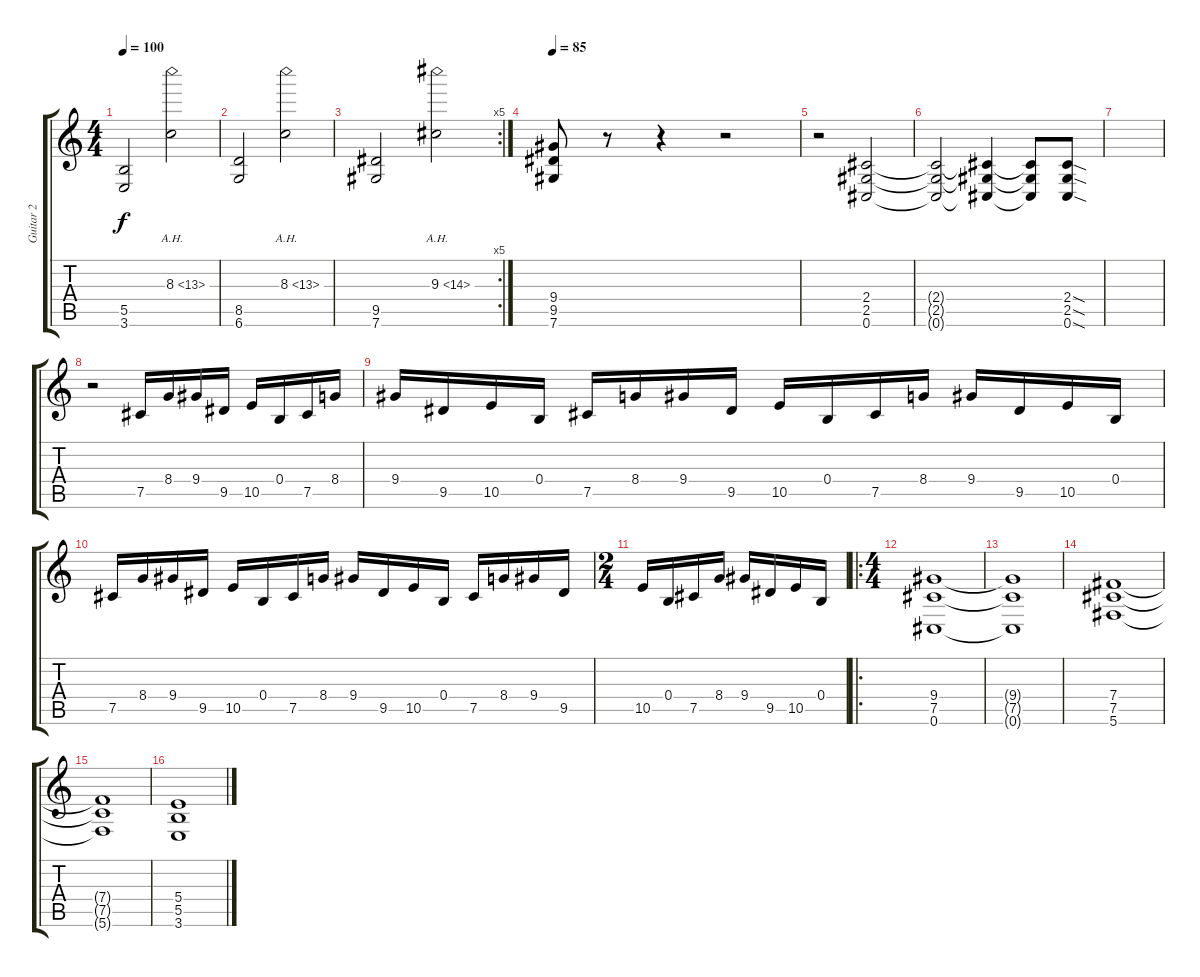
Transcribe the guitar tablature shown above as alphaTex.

\track ("Guitar 2" "Guitar 2") {instrument distortionguitar}
\staff {score tabs}
\tuning (Db4 Ab3 E3 B2 Gb2 Db2) {hide}
\ts (4 4)
\tempo 100
\clef g2
\ks c
(5.5 3.6).2{dy f} 8.3{ah 5}.2 |
(8.5 6.6).2 8.3{ah 5}.2 |
\rc 5
(9.5 7.6).2 9.3{ah 5}.2 |
\tempo 85
(9.4 9.5 7.6).8 r.8 r.4 r.2 |
r.2 (2.4 2.5 0.6).2 |
(2.4{t} 2.5{t} 0.6{t}).2 (2.4{t} 2.5{t} 0.6{t}).4 (2.4{t} 2.5{t} 0.6{t}).8 (2.4{sod} 2.5{sod} 0.6{sod}).8 |
|
r.2 7.5.16 8.4.16 9.4.16 9.5.16 10.5.16 0.4.16 7.5.16 8.4.16 |
9.4.16 9.5.16 10.5.16 0.4.16 7.5.16 8.4.16 9.4.16 9.5.16 10.5.16 0.4.16 7.5.16 8.4.16 9.4.16 9.5.16 10.5.16 0.4.16 |
7.5.16 8.4.16 9.4.16 9.5.16 10.5.16 0.4.16 7.5.16 8.4.16 9.4.16 9.5.16 10.5.16 0.4.16 7.5.16 8.4.16 9.4.16 9.5.16 |
\ts (2 4)
10.5.16 0.4.16 7.5.16 8.4.16 9.4.16 9.5.16 10.5.16 0.4.16 |
\ro
\ts (4 4)
(9.4 7.5 0.6).1 |
(9.4{t} 7.5{t} 0.6{t}).1 |
(7.4 7.5 5.6).1 |
(7.4{t} 7.5{t} 5.6{t}).1 |
(5.4 5.5 3.6).1
